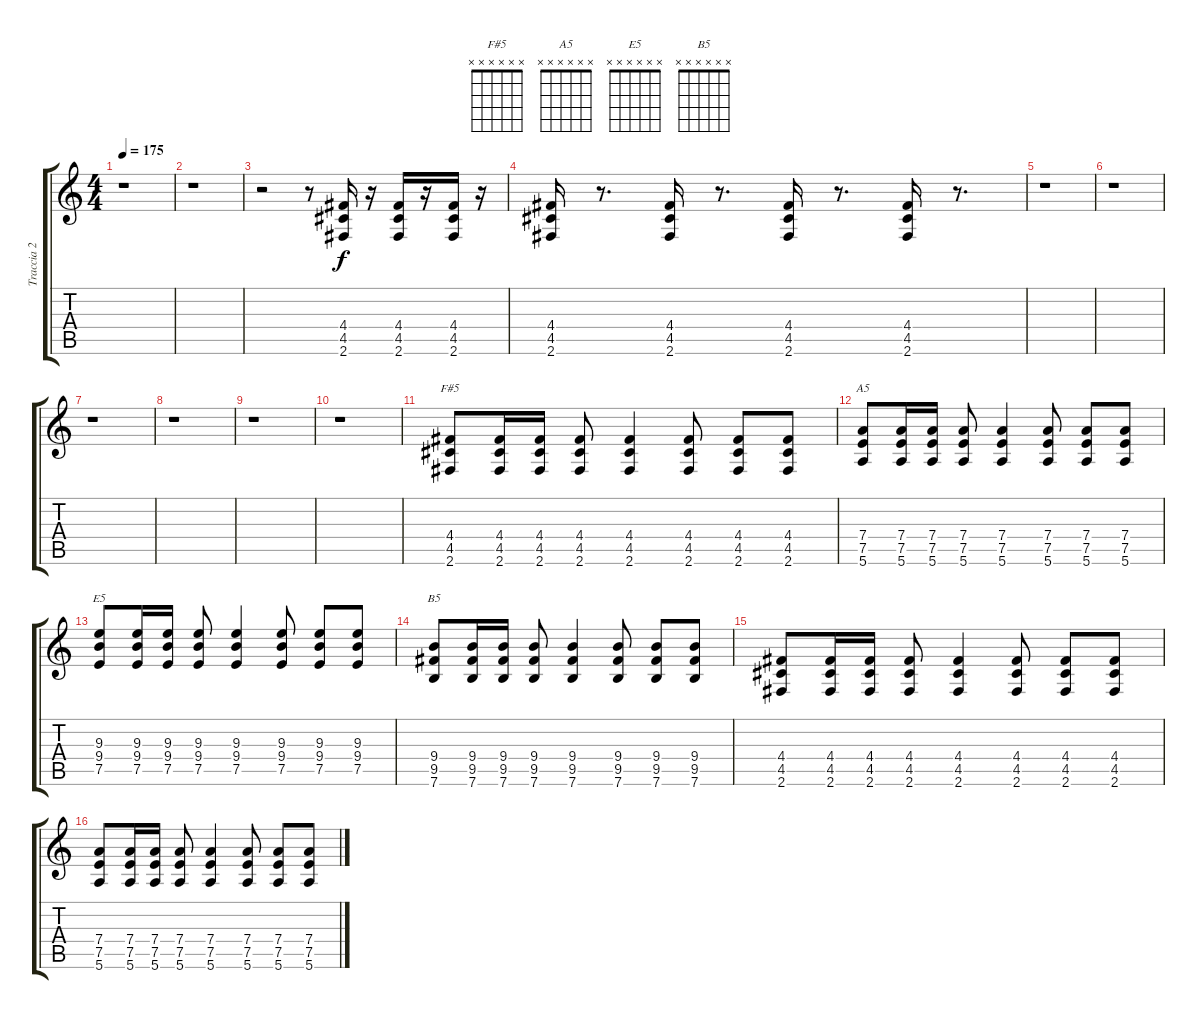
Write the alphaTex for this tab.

\track ("Traccia 2" "Traccia 2") {instrument overdrivenguitar}
\staff {score tabs}
\tuning (E4 B3 G3 D3 A2 E2) {hide}
\chord ("F#5" x x x x x x)
\chord ("A5" x x x x x x)
\chord ("E5" x x x x x x)
\chord ("B5" x x x x x x)
\ts (4 4)
\tempo 175
\clef g2
\ks c
r.1{dy mp} |
r.1 |
r.2 r.8 (4.4 4.5 2.6).16{dy f} r.16 (4.4 4.5 2.6).16 r.16 (4.4 4.5 2.6).16 r.16 |
(4.4 4.5 2.6).16 r.8{d} (4.4 4.5 2.6).16 r.8{d} (4.4 4.5 2.6).16 r.8{d} (4.4 4.5 2.6).16 r.8{d} |
r.1 |
r.1 |
r.1 |
r.1 |
r.1 |
r.1 |
(4.4 4.5 2.6).8{ch "F#5"} (4.4 4.5 2.6).16 (4.4 4.5 2.6).16 (4.4 4.5 2.6).8 (4.4 4.5 2.6).4 (4.4 4.5 2.6).8 (4.4 4.5 2.6).8 (4.4 4.5 2.6).8 |
(7.4 7.5 5.6).8{ch "A5"} (7.4 7.5 5.6).16 (7.4 7.5 5.6).16 (7.4 7.5 5.6).8 (7.4 7.5 5.6).4 (7.4 7.5 5.6).8 (7.4 7.5 5.6).8 (7.4 7.5 5.6).8 |
(9.3 9.4 7.5).8{ch "E5"} (9.3 9.4 7.5).16 (9.3 9.4 7.5).16 (9.3 9.4 7.5).8 (9.3 9.4 7.5).4 (9.3 9.4 7.5).8 (9.3 9.4 7.5).8 (9.3 9.4 7.5).8 |
(9.4 9.5 7.6).8{ch "B5"} (9.4 9.5 7.6).16 (9.4 9.5 7.6).16 (9.4 9.5 7.6).8 (9.4 9.5 7.6).4 (9.4 9.5 7.6).8 (9.4 9.5 7.6).8 (9.4 9.5 7.6).8 |
(4.4 4.5 2.6).8 (4.4 4.5 2.6).16 (4.4 4.5 2.6).16 (4.4 4.5 2.6).8 (4.4 4.5 2.6).4 (4.4 4.5 2.6).8 (4.4 4.5 2.6).8 (4.4 4.5 2.6).8 |
(7.4 7.5 5.6).8 (7.4 7.5 5.6).16 (7.4 7.5 5.6).16 (7.4 7.5 5.6).8 (7.4 7.5 5.6).4 (7.4 7.5 5.6).8 (7.4 7.5 5.6).8 (7.4 7.5 5.6).8
